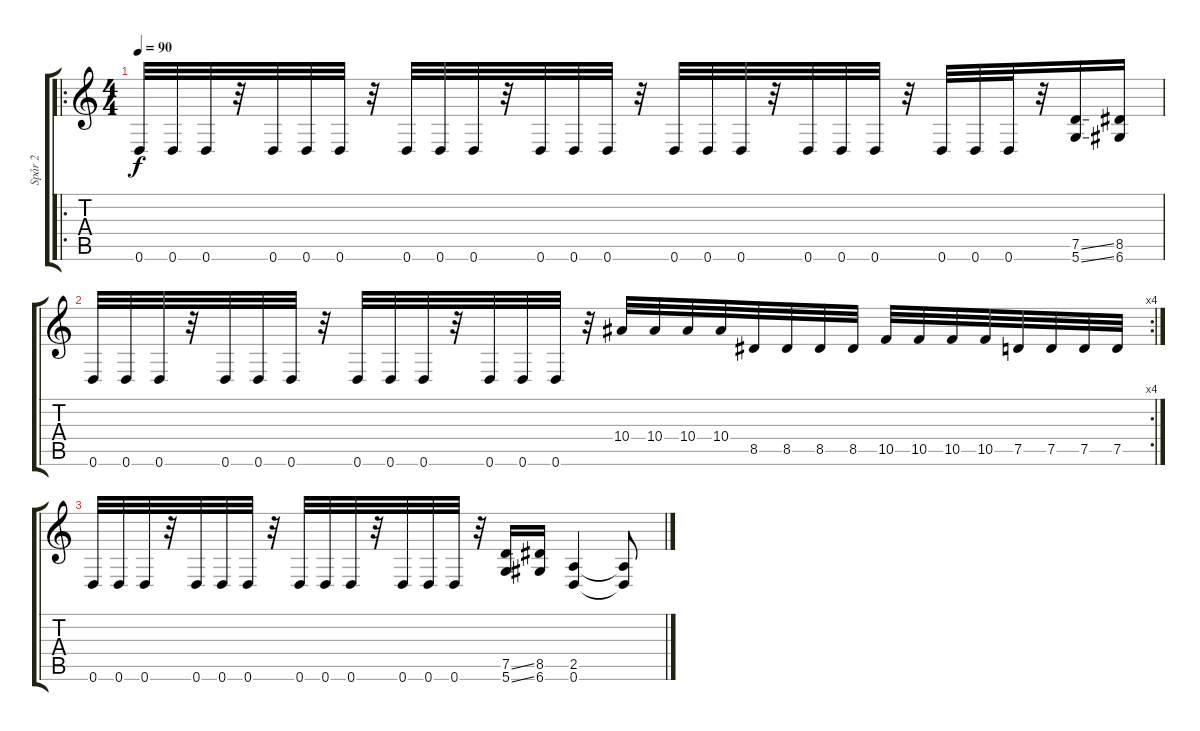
\track ("Spår 2" "Spår 2") {instrument overdrivenguitar}
\staff {score tabs}
\tuning (D4 A3 F3 C3 G2 D2) {hide}
\ro
\ts (4 4)
\tempo 90
\clef g2
\ks c
0.6.32{dy f} 0.6.32 0.6.32 r.32 0.6.32 0.6.32 0.6.32 r.32 0.6.32 0.6.32 0.6.32 r.32 0.6.32 0.6.32 0.6.32 r.32 0.6.32 0.6.32 0.6.32 r.32 0.6.32 0.6.32 0.6.32 r.32 0.6.32 0.6.32 0.6.32 r.32 (7.5{ss} 5.6{ss}).16 (8.5 6.6).16 |
\rc 4
0.6.32 0.6.32 0.6.32 r.32 0.6.32 0.6.32 0.6.32 r.32 0.6.32 0.6.32 0.6.32 r.32 0.6.32 0.6.32 0.6.32 r.32 10.4.32 10.4.32 10.4.32 10.4.32 8.5.32 8.5.32 8.5.32 8.5.32 10.5.32 10.5.32 10.5.32 10.5.32 7.5.32 7.5.32 7.5.32 7.5.32 |
0.6.32 0.6.32 0.6.32 r.32 0.6.32 0.6.32 0.6.32 r.32 0.6.32 0.6.32 0.6.32 r.32 0.6.32 0.6.32 0.6.32 r.32 (7.5{ss} 5.6{ss}).16 (8.5 6.6).16 (2.5 0.6).4 (2.5{t} 0.6{t}).8
